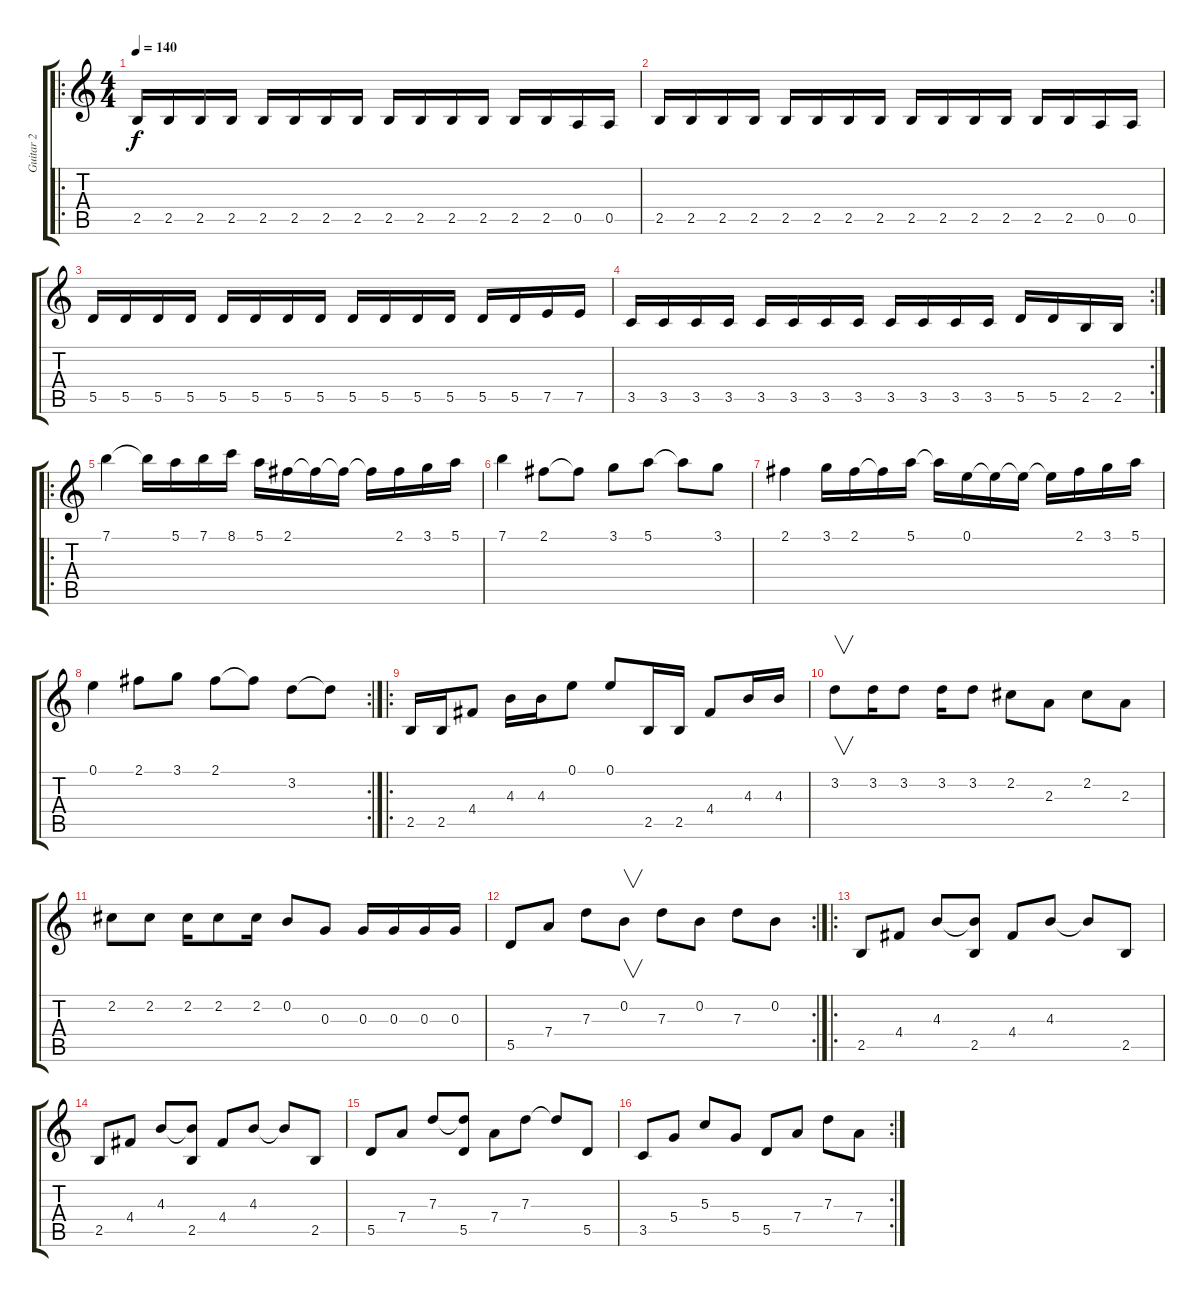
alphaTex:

\track ("Guitar 2" "Guitar 2") {instrument electricguitarclean}
\staff {score tabs}
\tuning (E4 B3 G3 D3 A2 E2) {hide}
\ro
\ts (4 4)
\tempo 140
\clef g2
\ks c
2.5.16{dy f volume 16 instrument distortionguitar} 2.5.16 2.5.16 2.5.16 2.5.16 2.5.16 2.5.16 2.5.16 2.5.16 2.5.16 2.5.16 2.5.16 2.5.16 2.5.16 0.5.16 0.5.16 |
2.5.16{volume 16 instrument distortionguitar} 2.5.16 2.5.16 2.5.16 2.5.16 2.5.16 2.5.16 2.5.16 2.5.16 2.5.16 2.5.16 2.5.16 2.5.16 2.5.16 0.5.16 0.5.16 |
5.5.16{volume 16 instrument distortionguitar} 5.5.16 5.5.16 5.5.16 5.5.16 5.5.16 5.5.16 5.5.16 5.5.16 5.5.16 5.5.16 5.5.16 5.5.16 5.5.16 7.5.16 7.5.16 |
\rc 2
3.5.16{volume 16 instrument distortionguitar} 3.5.16 3.5.16 3.5.16 3.5.16 3.5.16 3.5.16 3.5.16 3.5.16 3.5.16 3.5.16 3.5.16 5.5.16 5.5.16 2.5.16 2.5.16 |
\ro
7.1.4{volume 16 instrument electricguitarjazz} 7.1{t}.16 5.1.16 7.1.16 8.1.16 5.1.16 2.1.16 2.1{t}.16 2.1{t}.16 2.1{t}.16 2.1.16 3.1.16 5.1.16 |
7.1.4 2.1.8 2.1{t}.8 3.1.8 5.1.8 5.1{t}.8 3.1.8 |
2.1.4 3.1.16 2.1.16 2.1{t}.16 5.1.16 5.1{t}.16 0.1.16 0.1{t}.16 0.1{t}.16 0.1{t}.16 2.1.16 3.1.16 5.1.16 |
\rc 2
0.1.4 2.1.8 3.1.8 2.1.8 2.1{t}.8 3.2.8 3.2{t}.8 |
\ro
2.5.16{instrument electricguitarclean} 2.5.16 4.4.8 4.3.16 4.3.16 0.1.8 0.1.8 2.5.16 2.5.16 4.4.8 4.3.16 4.3.16 |
3.2.8{v} 3.2.16 3.2.8 3.2.16 3.2.8 2.2.8 2.3.8 2.2.8 2.3.8 |
2.2.8 2.2.8 2.2.16 2.2.8 2.2.16 0.2.8 0.3.8 0.3.16 0.3.16 0.3.16 0.3.16 |
\rc 2
5.5.8 7.4.8 7.3.8 0.2.8{v} 7.3.8 0.2.8 7.3.8 0.2.8 |
\ro
2.5.8 4.4.8 4.3.8 (4.3{t} 2.5).8 4.4.8 4.3.8 4.3{t}.8 2.5.8 |
2.5.8 4.4.8 4.3.8 (4.3{t} 2.5).8 4.4.8 4.3.8 4.3{t}.8 2.5.8 |
5.5.8 7.4.8 7.3.8 (7.3{t} 5.5).8 7.4.8 7.3.8 7.3{t}.8 5.5.8 |
\rc 2
3.5.8 5.4.8 5.3.8 5.4.8 5.5.8 7.4.8 7.3.8 7.4.8
